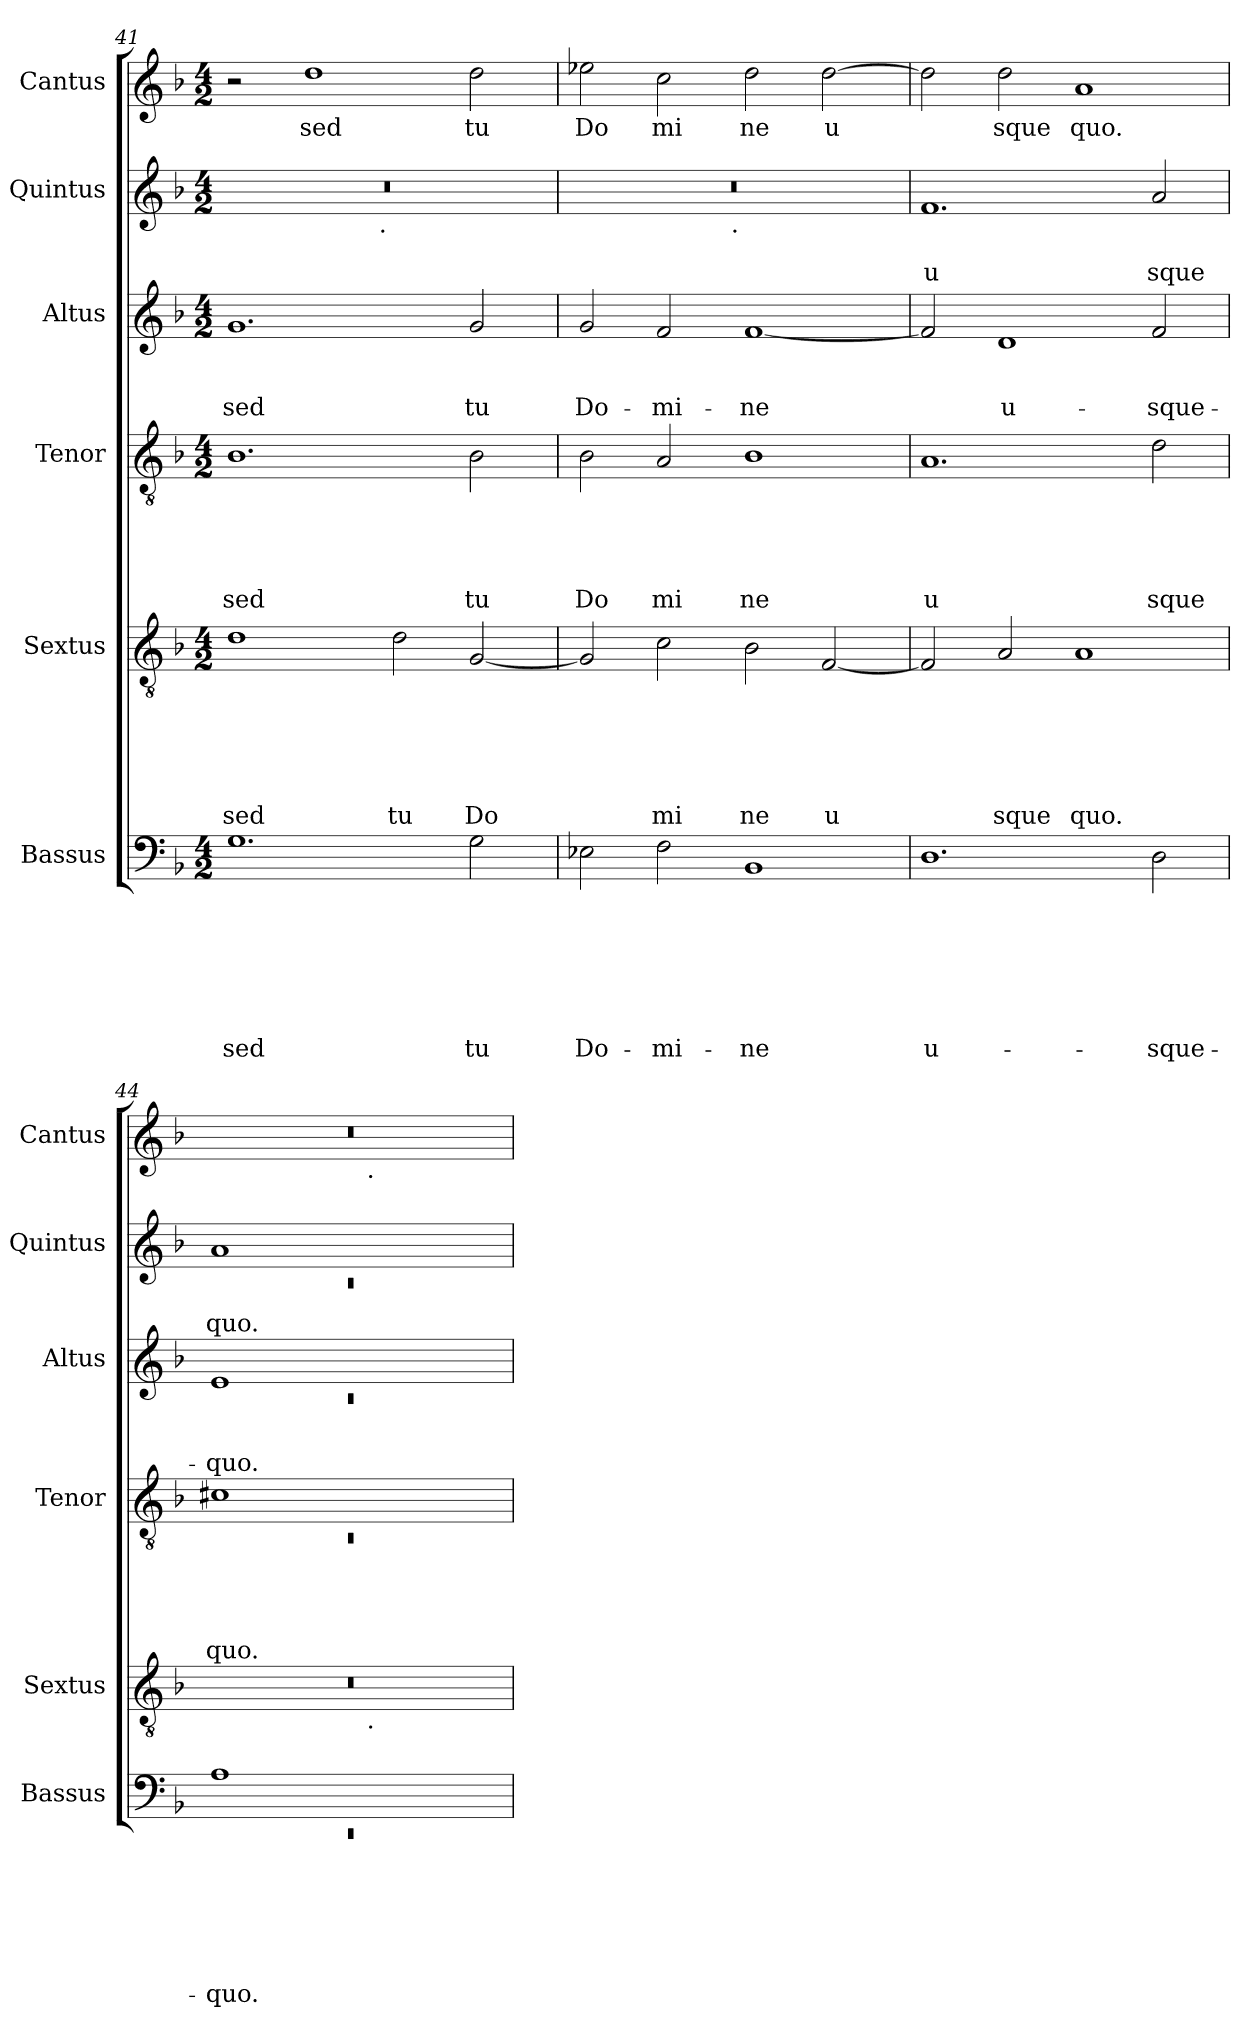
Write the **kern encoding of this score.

**kern	**text	**text	**text	**text	**text	**text	**text	**kern	**text	**text	**text	**text	**text	**text	**kern	**text	**text	**text	**text	**text	**kern	**text	**text	**text	**kern	**text	**text	**kern	**text
*part6	*part6	*part6	*part6	*part6	*part6	*part6	*part6	*part5	*part5	*part5	*part5	*part5	*part5	*part5	*part4	*part4	*part4	*part4	*part4	*part4	*part3	*part3	*part3	*part3	*part2	*part2	*part2	*part1	*part1
*staff6	*staff6	*staff6	*staff6	*staff6	*staff6	*staff6	*staff6	*staff5	*staff5	*staff5	*staff5	*staff5	*staff5	*staff5	*staff4	*staff4	*staff4	*staff4	*staff4	*staff4	*staff3	*staff3	*staff3	*staff3	*staff2	*staff2	*staff2	*staff1	*staff1
*I"Bassus	*	*	*	*	*	*	*	*I"Sextus	*	*	*	*	*	*	*I"Tenor	*	*	*	*	*	*I"Altus	*	*	*	*I"Quintus	*	*	*I"Cantus	*
*I'Bassus	*	*	*	*	*	*	*	*I'Sextus	*	*	*	*	*	*	*I'Tenor	*	*	*	*	*	*I'Altus	*	*	*	*I'Quintus	*	*	*I'Cantus	*
!!LO:PB:g=z
*clefF4	*	*	*	*	*	*	*	*clefGv2	*	*	*	*	*	*	*clefGv2	*	*	*	*	*	*clefG2	*	*	*	*clefG2	*	*	*clefG2	*
*k[b-]	*	*	*	*	*	*	*	*k[b-]	*	*	*	*	*	*	*k[b-]	*	*	*	*	*	*k[b-]	*	*	*	*k[b-]	*	*	*k[b-]	*
*F:	*	*	*	*	*	*	*	*F:	*	*	*	*	*	*	*F:	*	*	*	*	*	*F:	*	*	*	*F:	*	*	*F:	*
*M4/2	*	*	*	*	*	*	*	*M4/2	*	*	*	*	*	*	*M4/2	*	*	*	*	*	*M4/2	*	*	*	*M4/2	*	*	*M4/2	*
=41	=41	=41	=41	=41	=41	=41	=41	=41	=41	=41	=41	=41	=41	=41	=41	=41	=41	=41	=41	=41	=41	=41	=41	=41	=41	=41	=41	=41	=41
!	!	!	!	!	!	!	!LO:LY:b	!	!	!	!	!	!	!LO:LY:b	!	!	!	!	!	!LO:LY:b	!	!	!	!LO:LY:b	!	!	!	!	!
*	*	*	*	*	*	*	*	*	*	*	*	*	*	*	*	*	*	*	*	*	*	*	*	*	*^	*	*	*	*
1.G	.	.	.	.	.	.	sed	1d	.	.	.	.	.	sed	1.B-	.	.	.	.	sed	1.g	.	.	sed	0r	2ryy	.	.	2r	.
!	!	!	!	!	!	!	!	!	!	!	!	!	!	!	!	!	!	!	!	!	!	!	!	!	!	!	!	!	!	!LO:LY:b
.	.	.	.	.	.	.	.	.	.	.	.	.	.	.	.	.	.	.	.	.	.	.	.	.	.	4...ryy	.	.	1dd	sed
!	!	!	!	!	!	!	!	!	!	!	!	!	!	!	!	!	!	!	!	!	!	!	!	!	!	!LO:TX:b:t=.	!	!	!	!
.	.	.	.	.	.	.	.	.	.	.	.	.	.	.	.	.	.	.	.	.	.	.	.	.	.	1ryy	.	.	.	.
!	!	!	!	!	!	!	!	!	!	!	!	!	!	!LO:LY:b	!	!	!	!	!	!	!	!	!	!	!	!	!	!	!	!
.	.	.	.	.	.	.	.	2d\	.	.	.	.	.	tu	.	.	.	.	.	.	.	.	.	.	.	.	.	.	.	.
!	!	!	!	!	!	!	!LO:LY:b	!	!	!	!	!	!	!LO:LY:b	!	!	!	!	!	!LO:LY:b	!	!	!	!LO:LY:b	!	!	!	!	!	!LO:LY:b
2G\	.	.	.	.	.	.	tu	[<2G/	.	.	.	.	.	Do	2B-\	.	.	.	.	tu	2g/	.	.	tu	.	.	.	.	2dd\	tu
.	.	.	.	.	.	.	.	.	.	.	.	.	.	.	.	.	.	.	.	.	.	.	.	.	.	32ryy	.	.	.	.
=42	=42	=42	=42	=42	=42	=42	=42	=42	=42	=42	=42	=42	=42	=42	=42	=42	=42	=42	=42	=42	=42	=42	=42	=42	=42	=42	=42	=42	=42	=42
!	!	!	!	!	!	!	!LO:LY:b	!	!	!	!	!	!	!	!	!	!	!	!	!LO:LY:b	!	!	!	!LO:LY:b	!	!	!	!	!	!LO:LY:b
2E-X\	.	.	.	.	.	.	Do-	2G/]	.	.	.	.	.	.	2B-\	.	.	.	.	Do	2g/	.	.	Do-	0r	2ryy	.	.	2ee-X\	Do
!	!	!	!	!	!	!	!LO:LY:b	!	!	!	!	!	!	!LO:LY:b	!	!	!	!	!	!LO:LY:b	!	!	!	!LO:LY:b	!	!	!	!	!	!LO:LY:b
2F\	.	.	.	.	.	.	-mi-	2c\	.	.	.	.	.	mi	2A/	.	.	.	.	mi	2f/	.	.	-mi-	.	4...ryy	.	.	2cc\	mi
!	!	!	!	!	!	!	!	!	!	!	!	!	!	!	!	!	!	!	!	!	!	!	!	!	!	!LO:TX:b:t=.	!	!	!	!
.	.	.	.	.	.	.	.	.	.	.	.	.	.	.	.	.	.	.	.	.	.	.	.	.	.	1ryy	.	.	.	.
!	!	!	!	!	!	!	!LO:LY:b	!	!	!	!	!	!	!LO:LY:b	!	!	!	!	!	!LO:LY:b	!	!	!	!LO:LY:b	!	!	!	!	!	!LO:LY:b
1BB-	.	.	.	.	.	.	-ne	2B-\	.	.	.	.	.	ne	1B-	.	.	.	.	ne	[<1f	.	.	-ne	.	.	.	.	2dd\	ne
!	!	!	!	!	!	!	!	!	!	!	!	!	!	!LO:LY:b	!	!	!	!	!	!	!	!	!	!	!	!	!	!	!	!LO:LY:b
.	.	.	.	.	.	.	.	[<2F/	.	.	.	.	.	u	.	.	.	.	.	.	.	.	.	.	.	.	.	.	[>2dd\	u
.	.	.	.	.	.	.	.	.	.	.	.	.	.	.	.	.	.	.	.	.	.	.	.	.	.	32ryy	.	.	.	.
=43	=43	=43	=43	=43	=43	=43	=43	=43	=43	=43	=43	=43	=43	=43	=43	=43	=43	=43	=43	=43	=43	=43	=43	=43	=43	=43	=43	=43	=43	=43
!	!	!	!	!	!	!	!LO:LY:b	!	!	!	!	!	!	!	!	!	!	!	!	!LO:LY:b	!	!	!	!	!	!	!	!LO:LY:b	!	!
*	*	*	*	*	*	*	*	*	*	*	*	*	*	*	*	*	*	*	*	*	*	*	*	*	*v	*v	*	*	*	*
1.D	.	.	.	.	.	.	u-	2F/]	.	.	.	.	.	.	1.A	.	.	.	.	u	2f/]	.	.	.	1.f	.	u	2dd\]	.
!	!	!	!	!	!	!	!	!	!	!	!	!	!	!LO:LY:b	!	!	!	!	!	!	!	!	!	!LO:LY:b	!	!	!	!	!LO:LY:b
.	.	.	.	.	.	.	.	2A/	.	.	.	.	.	sque	.	.	.	.	.	.	1d	.	.	u-	.	.	.	2dd\	sque
!	!	!	!	!	!	!	!	!	!	!	!	!	!	!LO:LY:b	!	!	!	!	!	!	!	!	!	!	!	!	!	!	!LO:LY:b
.	.	.	.	.	.	.	.	1A	.	.	.	.	.	quo.	.	.	.	.	.	.	.	.	.	.	.	.	.	1a	quo.
!	!	!	!	!	!	!	!LO:LY:b	!	!	!	!	!	!	!	!	!	!	!	!	!LO:LY:b	!	!	!	!LO:LY:b	!	!	!LO:LY:b	!	!
2D\	.	.	.	.	.	.	-sque-	.	.	.	.	.	.	.	2d\	.	.	.	.	sque	2f/	.	.	-sque-	2a/	.	sque	.	.
=44	=44	=44	=44	=44	=44	=44	=44	=44	=44	=44	=44	=44	=44	=44	=44	=44	=44	=44	=44	=44	=44	=44	=44	=44	=44	=44	=44	=44	=44
*^	*	*	*	*	*	*	*	*	*	*	*	*	*	*	*^	*	*	*	*	*	*^	*	*	*	*^	*	*	*	*
!	!LO:N:vis=1	!	!	!	!	!	!	!LO:LY:b	!	!	!	!	!	!	!	!	!LO:N:vis=1	!	!	!	!	!LO:LY:b	!	!LO:N:vis=1	!	!	!LO:LY:b	!	!LO:N:vis=1	!	!LO:LY:b	!	!
*	*	*	*	*	*	*	*	*	*^	*	*	*	*	*	*	*	*	*	*	*	*	*	*	*	*	*	*	*	*	*	*	*^	*
1A	0rEE	.	.	.	.	.	.	-quo.	0r	2ryy	.	.	.	.	.	.	1c#X	0rC	.	.	.	.	quo.	1e	0rc	.	.	-quo.	1a	0rc	.	quo.	0r	2ryy	.
.	.	.	.	.	.	.	.	.	.	4...ryy	.	.	.	.	.	.	.	.	.	.	.	.	.	.	.	.	.	.	.	.	.	.	.	4...ryy	.
!	!	!	!	!	!	!	!	!	!	!	!	!	!	!	!	!	!	!	!	!	!	!	!	!	!	!	!	!	!	!	!	!	!	!LO:TX:b:t=.	!
!	!	!	!	!	!	!	!	!	!	!LO:TX:b:t=.	!	!	!	!	!	!	!	!	!	!	!	!	!	!	!	!	!	!	!	!	!	!	!	!	!
.	.	.	.	.	.	.	.	.	.	1ryy	.	.	.	.	.	.	.	.	.	.	.	.	.	.	.	.	.	.	.	.	.	.	.	1ryy	.
1ryy	.	.	.	.	.	.	.	.	.	.	.	.	.	.	.	.	1ryy	.	.	.	.	.	.	1ryy	.	.	.	.	1ryy	.	.	.	.	.	.
.	.	.	.	.	.	.	.	.	.	32ryy	.	.	.	.	.	.	.	.	.	.	.	.	.	.	.	.	.	.	.	.	.	.	.	32ryy	.
*v	*v	*	*	*	*	*	*	*	*	*	*	*	*	*	*	*	*v	*v	*	*	*	*	*	*v	*v	*	*	*	*v	*v	*	*	*v	*v	*
*	*	*	*	*	*	*	*	*v	*v	*	*	*	*	*	*	*	*	*	*	*	*	*	*	*	*	*	*	*	*	*
=	=	=	=	=	=	=	=	=	=	=	=	=	=	=	=	=	=	=	=	=	=	=	=	=	=	=	=	=	=
*-	*-	*-	*-	*-	*-	*-	*-	*-	*-	*-	*-	*-	*-	*-	*-	*-	*-	*-	*-	*-	*-	*-	*-	*-	*-	*-	*-	*-	*-
